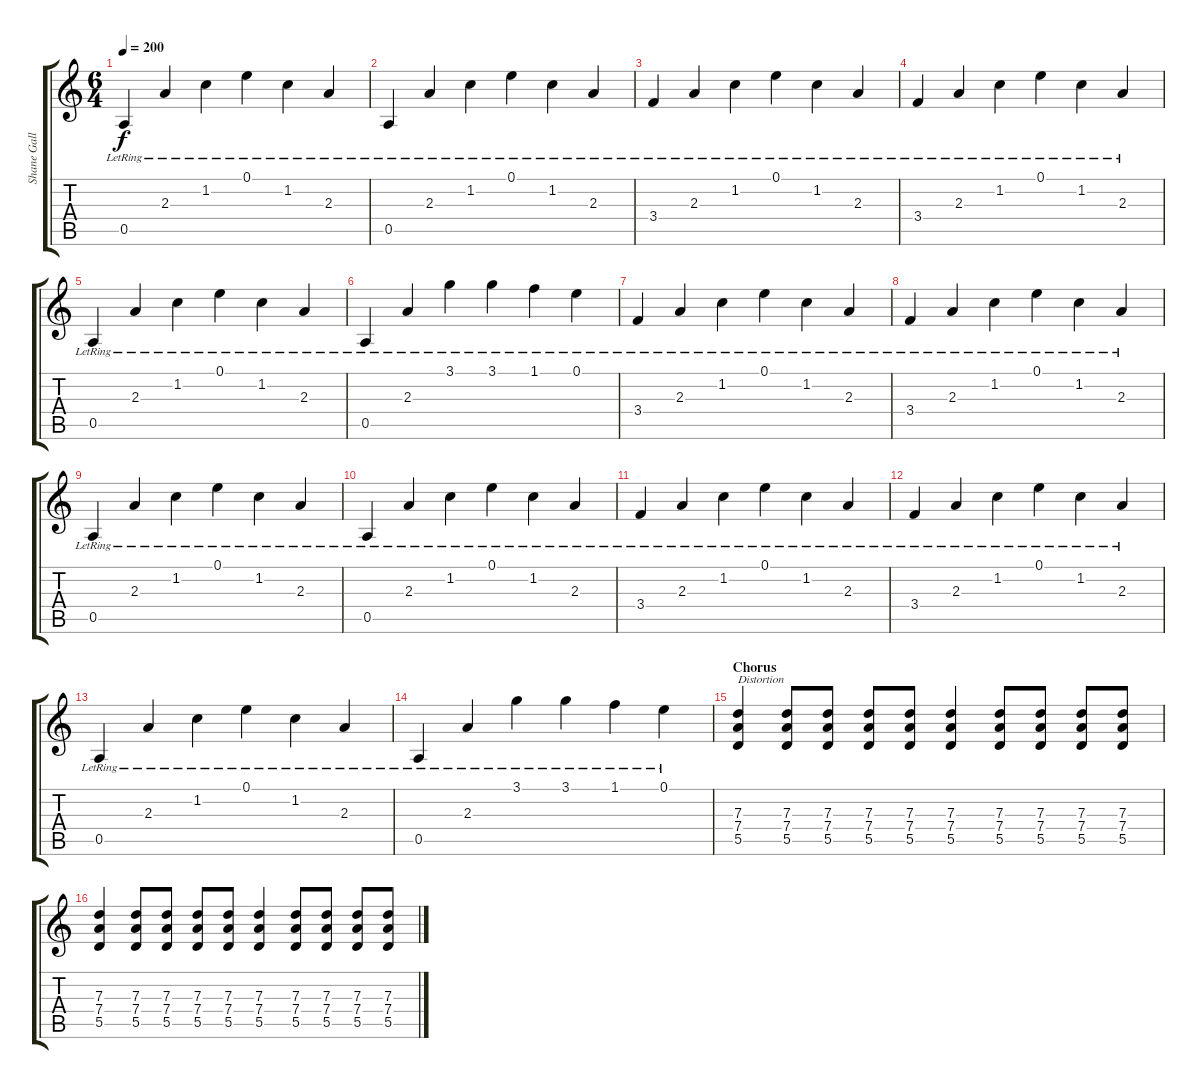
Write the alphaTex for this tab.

\track ("Shane Gallagher - Guitar 1" "Shane Gall") {instrument acousticguitarsteel}
\staff {score tabs}
\tuning (E4 B3 G3 D3 A2 E2) {hide}
\ts (6 4)
\tempo 200
\clef g2
\ks c
0.5{lr}.4{dy f} 2.3{lr}.4 1.2{lr}.4 0.1{lr}.4 1.2{lr}.4 2.3{lr}.4 |
0.5{lr}.4 2.3{lr}.4 1.2{lr}.4 0.1{lr}.4 1.2{lr}.4 2.3{lr}.4 |
3.4{lr}.4 2.3{lr}.4 1.2{lr}.4 0.1{lr}.4 1.2{lr}.4 2.3{lr}.4 |
3.4{lr}.4 2.3{lr}.4 1.2{lr}.4 0.1{lr}.4 1.2{lr}.4 2.3{lr}.4 |
0.5{lr}.4 2.3{lr}.4 1.2{lr}.4 0.1{lr}.4 1.2{lr}.4 2.3{lr}.4 |
0.5{lr}.4 2.3{lr}.4 3.1{lr}.4 3.1{lr}.4 1.1{lr}.4 0.1{lr}.4 |
3.4{lr}.4 2.3{lr}.4 1.2{lr}.4 0.1{lr}.4 1.2{lr}.4 2.3{lr}.4 |
3.4{lr}.4 2.3{lr}.4 1.2{lr}.4 0.1{lr}.4 1.2{lr}.4 2.3{lr}.4 |
0.5{lr}.4 2.3{lr}.4 1.2{lr}.4 0.1{lr}.4 1.2{lr}.4 2.3{lr}.4 |
0.5{lr}.4 2.3{lr}.4 1.2{lr}.4 0.1{lr}.4 1.2{lr}.4 2.3{lr}.4 |
3.4{lr}.4 2.3{lr}.4 1.2{lr}.4 0.1{lr}.4 1.2{lr}.4 2.3{lr}.4 |
3.4{lr}.4 2.3{lr}.4 1.2{lr}.4 0.1{lr}.4 1.2{lr}.4 2.3{lr}.4 |
0.5{lr}.4 2.3{lr}.4 1.2{lr}.4 0.1{lr}.4 1.2{lr}.4 2.3{lr}.4 |
0.5{lr}.4 2.3{lr}.4 3.1{lr}.4 3.1{lr}.4 1.1{lr}.4 0.1{lr}.4 |
\section ("" "Chorus")
(7.3 7.4 5.5).4{txt "Distortion" instrument distortionguitar} (7.3 7.4 5.5).8 (7.3 7.4 5.5).8 (7.3 7.4 5.5).8 (7.3 7.4 5.5).8 (7.3 7.4 5.5).4 (7.3 7.4 5.5).8 (7.3 7.4 5.5).8 (7.3 7.4 5.5).8 (7.3 7.4 5.5).8 |
(7.3 7.4 5.5).4 (7.3 7.4 5.5).8 (7.3 7.4 5.5).8 (7.3 7.4 5.5).8 (7.3 7.4 5.5).8 (7.3 7.4 5.5).4 (7.3 7.4 5.5).8 (7.3 7.4 5.5).8 (7.3 7.4 5.5).8 (7.3 7.4 5.5).8
